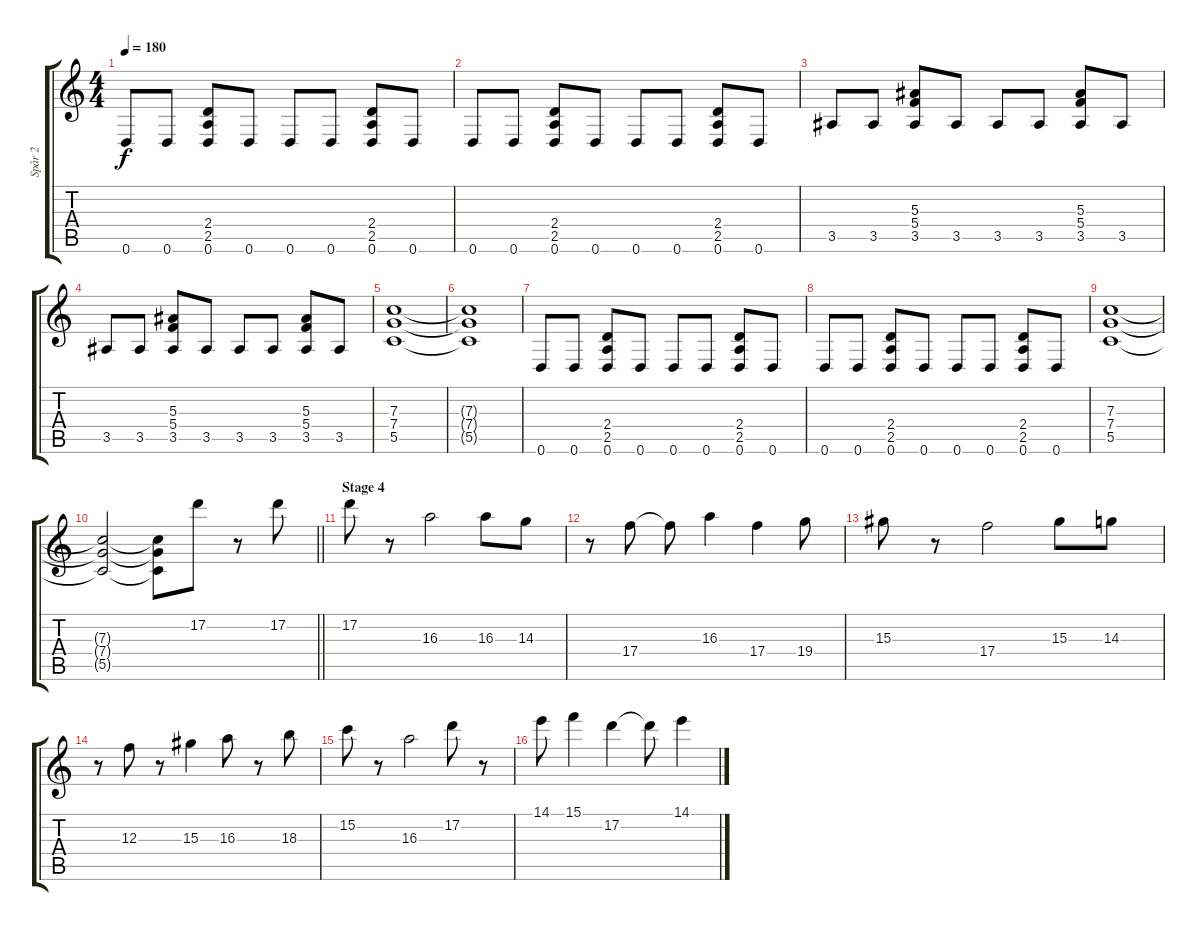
\track ("Spår 2" "Spår 2") {instrument distortionguitar}
\staff {score tabs}
\tuning (D4 A3 F3 C3 G2 D2) {hide}
\ts (4 4)
\tempo 180
\clef g2
\ks c
0.6.8{dy f} 0.6.8 (2.4 2.5 0.6).8 0.6.8 0.6.8 0.6.8 (2.4 2.5 0.6).8 0.6.8 |
0.6.8 0.6.8 (2.4 2.5 0.6).8 0.6.8 0.6.8 0.6.8 (2.4 2.5 0.6).8 0.6.8 |
3.5.8 3.5.8 (5.3 5.4 3.5).8 3.5.8 3.5.8 3.5.8 (5.3 5.4 3.5).8 3.5.8 |
3.5.8 3.5.8 (5.3 5.4 3.5).8 3.5.8 3.5.8 3.5.8 (5.3 5.4 3.5).8 3.5.8 |
(7.3 7.4 5.5).1 |
(7.3{t} 7.4{t} 5.5{t}).1 |
0.6.8 0.6.8 (2.4 2.5 0.6).8 0.6.8 0.6.8 0.6.8 (2.4 2.5 0.6).8 0.6.8 |
0.6.8 0.6.8 (2.4 2.5 0.6).8 0.6.8 0.6.8 0.6.8 (2.4 2.5 0.6).8 0.6.8 |
(7.3 7.4 5.5).1 |
\barLineRight lightlight
(7.3{t} 7.4{t} 5.5{t}).2 (7.3{t} 7.4{t} 5.5{t}).8 17.2.8 r.8 17.2.8 |
\section ("" "Stage 4")
17.2.8 r.8 16.3.2 16.3.8 14.3.8 |
r.8 17.4.8 17.4{t}.8 16.3.4 17.4.4 19.4.8 |
15.3.8 r.8 17.4.2 15.3.8 14.3.8 |
r.8 12.3.8 r.8 15.3.4 16.3.8 r.8 18.3.8 |
15.2.8 r.8 16.3.2 17.2.8 r.8 |
14.1.8 15.1.4 17.2.4 17.2{t}.8 14.1.4
